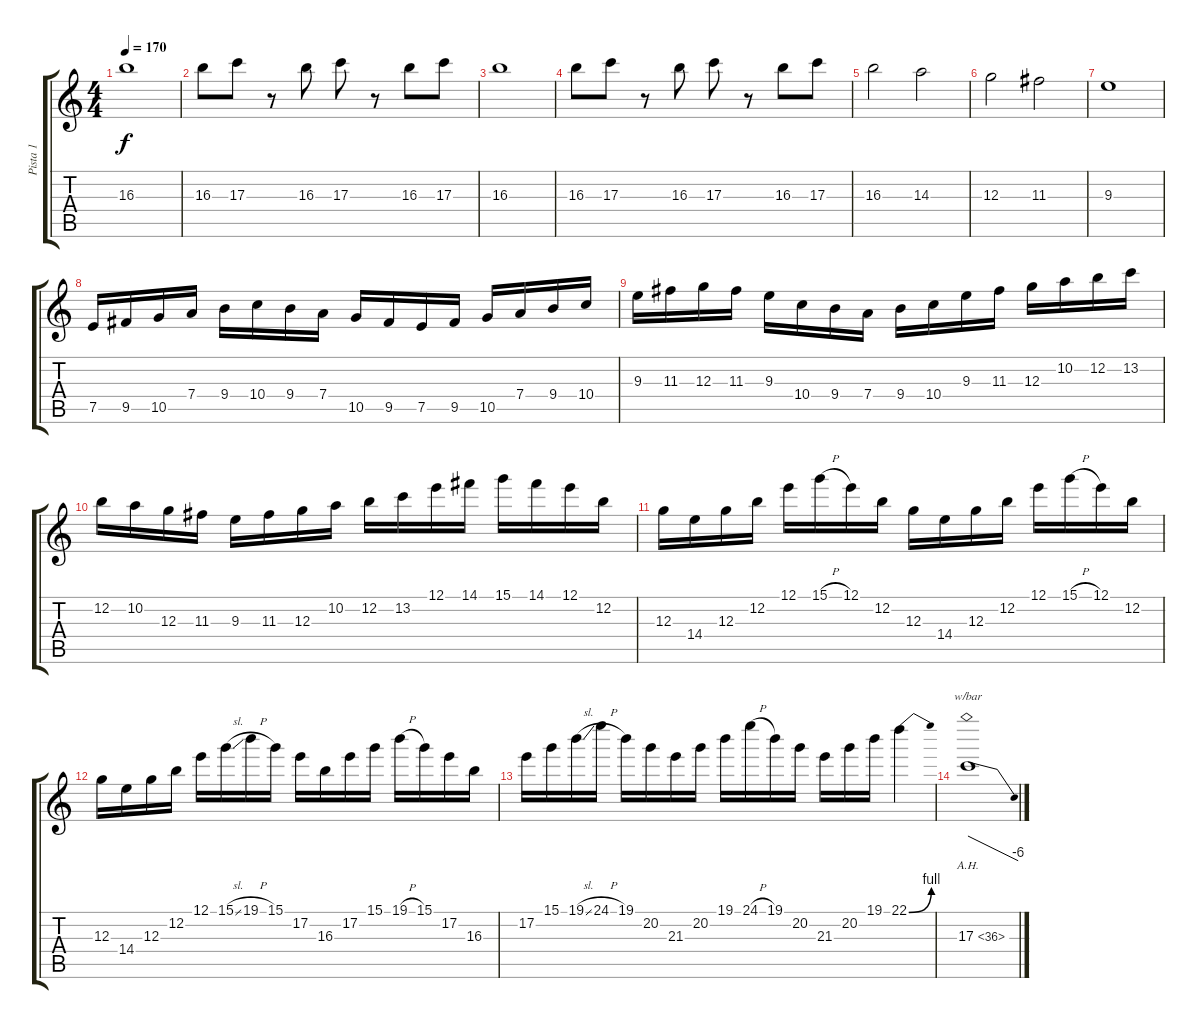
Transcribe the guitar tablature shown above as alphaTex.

\track ("Pista 1" "Pista 1") {instrument acousticguitarsteel}
\staff {score tabs}
\tuning (E4 B3 G3 D3 A2 E2) {hide}
\ts (4 4)
\tempo 170
\clef g2
\ks c
16.3.1{dy f} |
16.3.8 17.3.8 r.8 16.3.8 17.3.8 r.8 16.3.8 17.3.8 |
16.3.1 |
16.3.8 17.3.8 r.8 16.3.8 17.3.8 r.8 16.3.8 17.3.8 |
16.3.2 14.3.2 |
12.3.2 11.3.2 |
9.3.1 |
7.5.16 9.5.16 10.5.16 7.4.16 9.4.16 10.4.16 9.4.16 7.4.16 10.5.16 9.5.16 7.5.16 9.5.16 10.5.16 7.4.16 9.4.16 10.4.16 |
9.3.16 11.3.16 12.3.16 11.3.16 9.3.16 10.4.16 9.4.16 7.4.16 9.4.16 10.4.16 9.3.16 11.3.16 12.3.16 10.2.16 12.2.16 13.2.16 |
12.2.16 10.2.16 12.3.16 11.3.16 9.3.16 11.3.16 12.3.16 10.2.16 12.2.16 13.2.16 12.1.16 14.1.16 15.1.16 14.1.16 12.1.16 12.2.16 |
12.3.16 14.4.16 12.3.16 12.2.16 12.1.16 15.1{h}.16 12.1.16 12.2.16 12.3.16 14.4.16 12.3.16 12.2.16 12.1.16 15.1{h}.16 12.1.16 12.2.16 |
12.3.16 14.4.16 12.3.16 12.2.16 12.1.16 15.1{sl}.16 19.1{h}.16 15.1.16 17.2.16 16.3.16 17.2.16 15.1.16 19.1{h}.16 15.1.16 17.2.16 16.3.16 |
17.2.16 15.1.16 19.1{sl}.16 24.1{h}.16 19.1.16 20.2.16 21.3.16 20.2.16 19.1.16 24.1{h}.16 19.1.16 20.2.16 21.3.16 20.2.16 19.1.16 22.1{be (bend 0 0 60 4)}.4 |
17.3{ah 19}.1{tbe (dive default 0 0 60 -24)}
